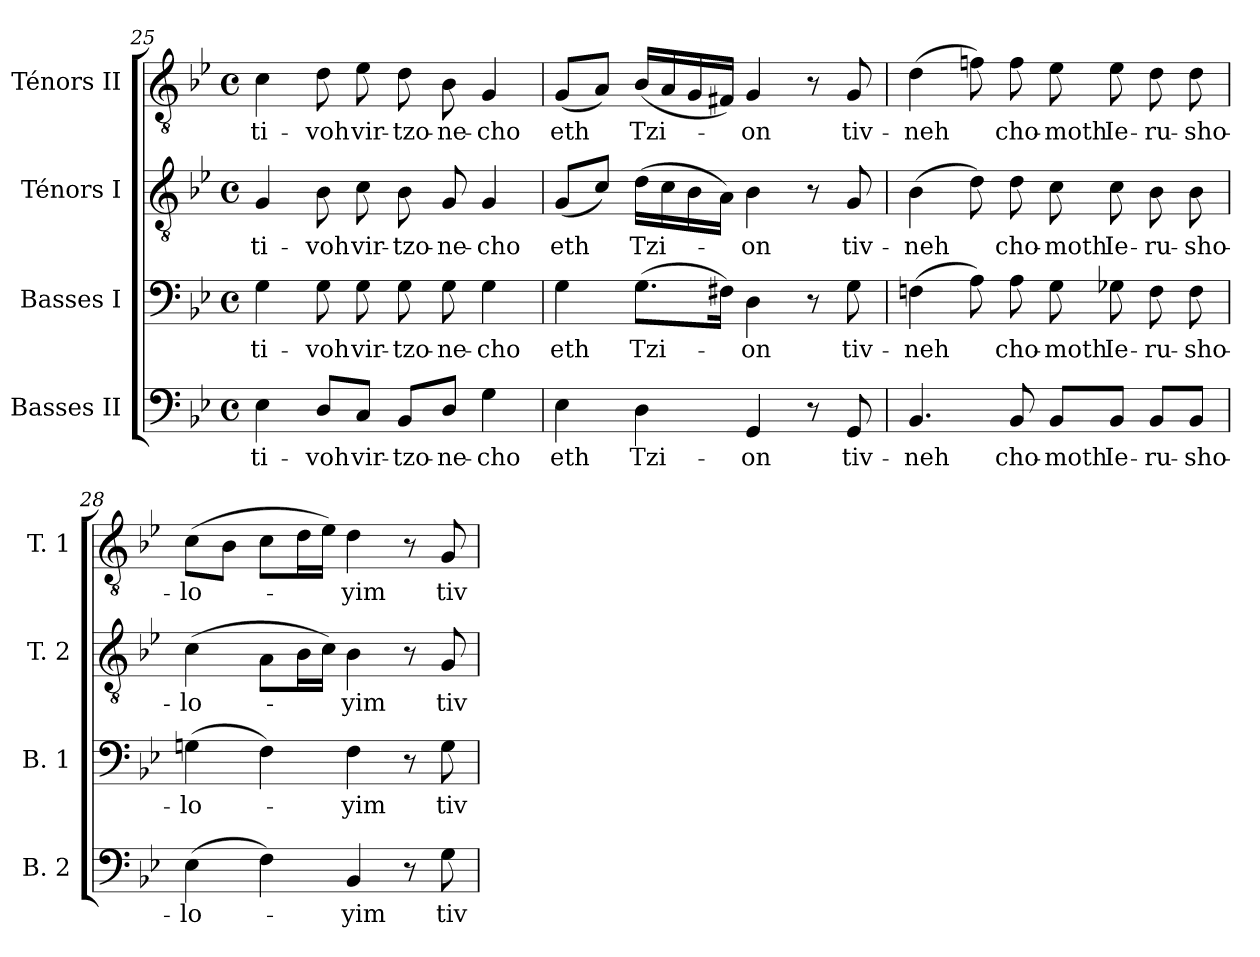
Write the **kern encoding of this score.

**kern	**text	**kern	**text	**kern	**text	**kern	**text
*part4	*part4	*part3	*part3	*part2	*part2	*part1	*part1
*staff4	*staff4	*staff3	*staff3	*staff2	*staff2	*staff1	*staff1
*I"Basses II	*	*I"Basses I	*	*I"Ténors I	*	*I"Ténors II	*
*I'B. 2	*	*I'B. 1	*	*I'T. 2	*	*I'T. 1	*
*clefF4	*	*clefF4	*	*clefGv2	*	*clefGv2	*
*	*	*	*	*ITrd7c12	*	*ITrd7c12	*
*k[b-e-]	*	*k[b-e-]	*	*k[b-e-]	*	*k[b-e-]	*
*B-:	*	*B-:	*	*B-:	*	*B-:	*
*M4/4	*	*M4/4	*	*M4/4	*	*M4/4	*
*met(c)	*	*met(c)	*	*met(c)	*	*met(c)	*
=25	=25	=25	=25	=25	=25	=25	=25
!	!LO:LY:b:color=#000000	!	!	!	!	!	!
!	!	!	!LO:LY:b:color=#000000	!	!	!	!
!	!	!	!	!	!LO:LY:b:color=#000000	!	!
!	!	!	!	!	!	!	!LO:LY:b:color=#000000
4E-i\	-ti-	4Gi\	-ti-	4GGi/	-ti-	4Ci\	-ti-
!	!LO:LY:b:color=#000000	!	!	!	!	!	!
!	!	!	!LO:LY:b:color=#000000	!	!	!	!
!	!	!	!	!	!LO:LY:b:color=#000000	!	!
!	!	!	!	!	!	!	!LO:LY:b:color=#000000
8Di/L	-voh	8Gi\	-voh	8BB-i\	-voh	8Di\	-voh
!	!LO:LY:b:color=#000000	!	!	!	!	!	!
!	!	!	!LO:LY:b:color=#000000	!	!	!	!
!	!	!	!	!	!LO:LY:b:color=#000000	!	!
!	!	!	!	!	!	!	!LO:LY:b:color=#000000
8Ci/J	vir-	8Gi\	vir-	8Ci\	vir-	8E-i\	vir-
!	!LO:LY:b:color=#000000	!	!	!	!	!	!
!	!	!	!LO:LY:b:color=#000000	!	!	!	!
!	!	!	!	!	!LO:LY:b:color=#000000	!	!
!	!	!	!	!	!	!	!LO:LY:b:color=#000000
8BB-i/L	-tzo-	8Gi\	-tzo-	8BB-i\	-tzo-	8Di\	-tzo-
!	!LO:LY:b:color=#000000	!	!	!	!	!	!
!	!	!	!LO:LY:b:color=#000000	!	!	!	!
!	!	!	!	!	!LO:LY:b:color=#000000	!	!
!	!	!	!	!	!	!	!LO:LY:b:color=#000000
8Di/J	-ne-	8Gi\	-ne-	8GGi/	-ne-	8BB-i\	-ne-
!	!LO:LY:b:color=#000000	!	!	!	!	!	!
!	!	!	!LO:LY:b:color=#000000	!	!	!	!
!	!	!	!	!	!LO:LY:b:color=#000000	!	!
!	!	!	!	!	!	!	!LO:LY:b:color=#000000
4Gi\	-cho	4Gi\	-cho	4GGi/	-cho	4GGi/	-cho
=26	=26	=26	=26	=26	=26	=26	=26
!	!LO:LY:b:color=#000000	!	!	!	!	!	!
!	!	!	!LO:LY:b:color=#000000	!	!	!	!
!	!	!	!	!	!LO:LY:b:color=#000000	!	!
!	!	!	!	!	!	!	!LO:LY:b:color=#000000
4E-i\	eth	4Gi\	eth	(8GGi/L	eth	(8GGi/L	eth
.	.	.	.	8Ci/J)	.	8AAi/J)	.
!	!LO:LY:b:color=#000000	!	!	!	!	!	!
!	!	!	!LO:LY:b:color=#000000	!	!	!	!
!	!	!	!	!	!LO:LY:b:color=#000000	!	!
!	!	!	!	!	!	!	!LO:LY:b:color=#000000
4Di\	Tzi-	(8.Gi\L	Tzi-	(16Di\LL	Tzi-	(16BB-i/LL	Tzi-
.	.	.	.	16Ci\	.	16AAi/	.
.	.	.	.	16BB-i\	.	16GGi/	.
.	.	16F#Xi\Jk)	.	16AAi\JJ)	.	16FF#Xi/JJ)	.
!	!LO:LY:b:color=#000000	!	!	!	!	!	!
!	!	!	!LO:LY:b:color=#000000	!	!	!	!
!	!	!	!	!	!LO:LY:b:color=#000000	!	!
!	!	!	!	!	!	!	!LO:LY:b:color=#000000
4GGi/	-on	4Di\	-on	4BB-i\	-on	4GGi/	-on
8r	.	8r	.	8r	.	8r	.
!	!LO:LY:b:color=#000000	!	!	!	!	!	!
!	!	!	!LO:LY:b:color=#000000	!	!	!	!
!	!	!	!	!	!LO:LY:b:color=#000000	!	!
!	!	!	!	!	!	!	!LO:LY:b:color=#000000
8GGi/	tiv-	8Gi\	tiv-	8GGi/	tiv-	8GGi/	tiv-
!!LO:LB:g=z
=27	=27	=27	=27	=27	=27	=27	=27
!	!LO:LY:b:color=#000000	!	!	!	!	!	!
!	!	!	!LO:LY:b:color=#000000	!	!	!	!
!	!	!	!	!	!LO:LY:b:color=#000000	!	!
!	!	!	!	!	!	!	!LO:LY:b:color=#000000
4.BB-i/	-neh	(4Fni\	-neh	(4BB-i\	-neh	(4Di\	-neh
.	.	8Ai\)	.	8Di\)	.	8Fni\)	.
!	!LO:LY:b:color=#000000	!	!	!	!	!	!
!	!	!	!LO:LY:b:color=#000000	!	!	!	!
!	!	!	!	!	!LO:LY:b:color=#000000	!	!
!	!	!	!	!	!	!	!LO:LY:b:color=#000000
8BB-i/	cho-	8Ai\	cho-	8Di\	cho-	8Fi\	cho-
!	!LO:LY:b:color=#000000	!	!	!	!	!	!
!	!	!	!LO:LY:b:color=#000000	!	!	!	!
!	!	!	!	!	!LO:LY:b:color=#000000	!	!
!	!	!	!	!	!	!	!LO:LY:b:color=#000000
8BB-i/L	-moth	8Gi\	-moth	8Ci\	-moth	8E-i\	-moth
!	!LO:LY:b:color=#000000	!	!	!	!	!	!
!	!	!	!LO:LY:b:color=#000000	!	!	!	!
!	!	!	!	!	!LO:LY:b:color=#000000	!	!
!	!	!	!	!	!	!	!LO:LY:b:color=#000000
8BB-i/J	Ie-	8G-Xi\	Ie-	8Ci\	Ie-	8E-i\	Ie-
!	!LO:LY:b:color=#000000	!	!	!	!	!	!
!	!	!	!LO:LY:b:color=#000000	!	!	!	!
!	!	!	!	!	!LO:LY:b:color=#000000	!	!
!	!	!	!	!	!	!	!LO:LY:b:color=#000000
8BB-i/L	-ru-	8Fi\	-ru-	8BB-i\	-ru-	8Di\	-ru-
!	!LO:LY:b:color=#000000	!	!	!	!	!	!
!	!	!	!LO:LY:b:color=#000000	!	!	!	!
!	!	!	!	!	!LO:LY:b:color=#000000	!	!
!	!	!	!	!	!	!	!LO:LY:b:color=#000000
8BB-i/J	-sho-	8Fi\	-sho-	8BB-i\	-sho-	8Di\	-sho-
=28	=28	=28	=28	=28	=28	=28	=28
!	!LO:LY:b:color=#000000	!	!	!	!	!	!
!	!	!	!LO:LY:b:color=#000000	!	!	!	!
!	!	!	!	!	!LO:LY:b:color=#000000	!	!
!	!	!	!	!	!	!	!LO:LY:b:color=#000000
(4E-i\	-lo-	(4Gni\	-lo-	(4Ci\	-lo-	(8Ci\L	-lo-
.	.	.	.	.	.	8BB-i\J	.
4Fi\)	.	4Fi\)	.	8AAi\L	.	8Ci\L	.
.	.	.	.	16BB-i\L	.	16Di\L	.
.	.	.	.	16Ci\JJ)	.	16E-i\JJ)	.
!	!LO:LY:b:color=#000000	!	!	!	!	!	!
!	!	!	!LO:LY:b:color=#000000	!	!	!	!
!	!	!	!	!	!LO:LY:b:color=#000000	!	!
!	!	!	!	!	!	!	!LO:LY:b:color=#000000
4BB-i/	-yim	4Fi\	-yim	4BB-i\	-yim	4Di\	-yim
8r	.	8r	.	8r	.	8r	.
!	!LO:LY:b:color=#000000	!	!	!	!	!	!
!	!	!	!LO:LY:b:color=#000000	!	!	!	!
!	!	!	!	!	!LO:LY:b:color=#000000	!	!
!	!	!	!	!	!	!	!LO:LY:b:color=#000000
8Gi\	tiv-	8Gi\	tiv-	8GGi/	tiv-	8GGi/	tiv-
=	=	=	=	=	=	=	=
*-	*-	*-	*-	*-	*-	*-	*-
